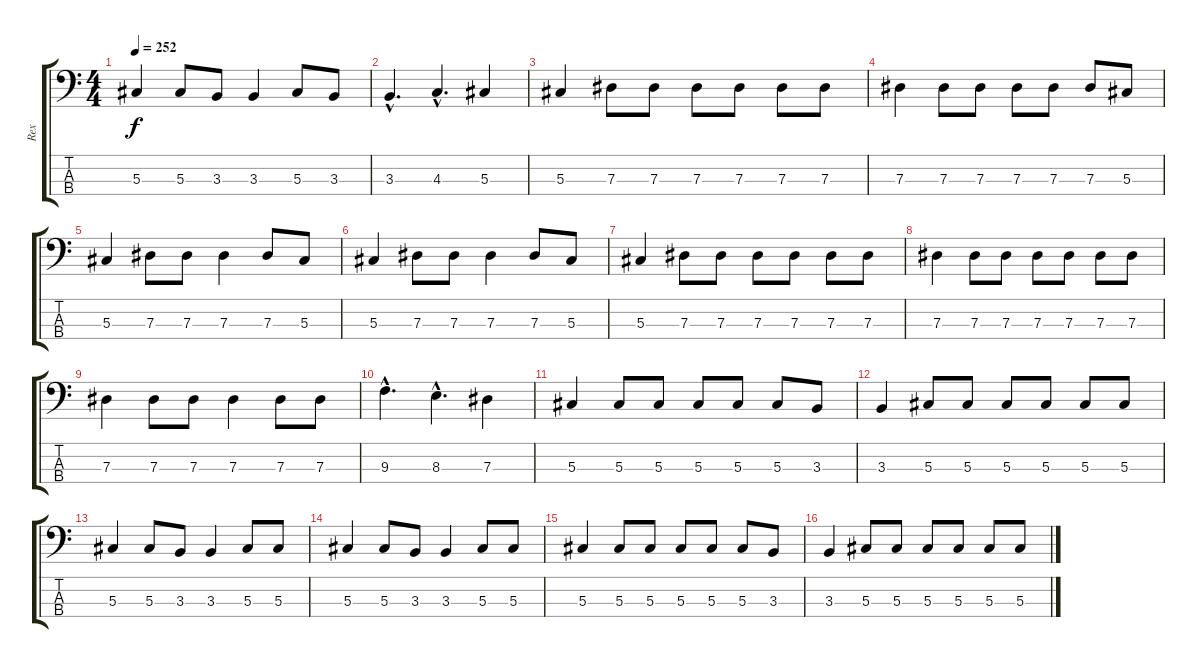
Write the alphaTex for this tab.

\track ("Rex" "Rex") {instrument electricbasspick}
\staff {score tabs}
\tuning (Gb2 Db2 Ab1 Eb1) {hide}
\ts (4 4)
\tempo 252
\clef f4
\ks c
5.3.4{dy f} 5.3.8 3.3.8 3.3.4 5.3.8 3.3.8 |
3.3{hac}.4{d} 4.3{hac}.4{d} 5.3.4 |
5.3.4 7.3.8 7.3.8 7.3.8 7.3.8 7.3.8 7.3.8 |
7.3.4 7.3.8 7.3.8 7.3.8 7.3.8 7.3.8 5.3.8 |
5.3.4 7.3.8 7.3.8 7.3.4 7.3.8 5.3.8 |
5.3.4 7.3.8 7.3.8 7.3.4 7.3.8 5.3.8 |
5.3.4 7.3.8 7.3.8 7.3.8 7.3.8 7.3.8 7.3.8 |
7.3.4 7.3.8 7.3.8 7.3.8 7.3.8 7.3.8 7.3.8 |
7.3.4 7.3.8 7.3.8 7.3.4 7.3.8 7.3.8 |
9.3{hac}.4{d} 8.3{hac}.4{d} 7.3.4 |
5.3.4 5.3.8 5.3.8 5.3.8 5.3.8 5.3.8 3.3.8 |
3.3.4 5.3.8 5.3.8 5.3.8 5.3.8 5.3.8 5.3.8 |
5.3.4 5.3.8 3.3.8 3.3.4 5.3.8 5.3.8 |
5.3.4 5.3.8 3.3.8 3.3.4 5.3.8 5.3.8 |
5.3.4 5.3.8 5.3.8 5.3.8 5.3.8 5.3.8 3.3.8 |
3.3.4 5.3.8 5.3.8 5.3.8 5.3.8 5.3.8 5.3.8
